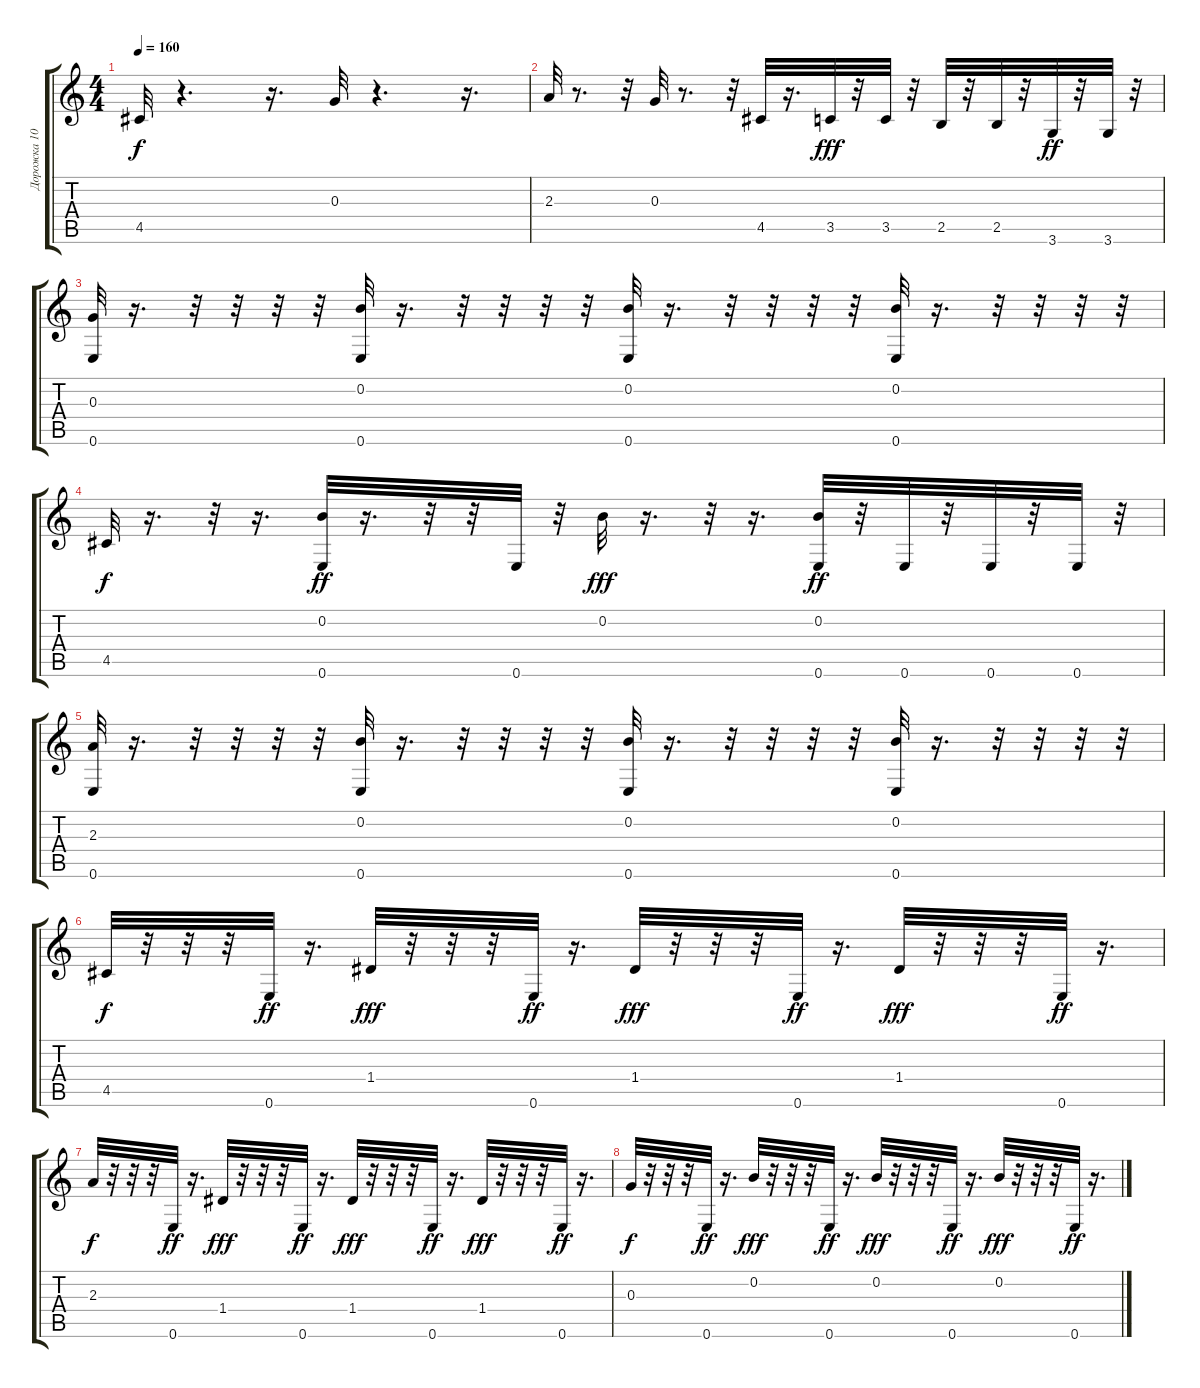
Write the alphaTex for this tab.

\track ("Дорожка 10" "Дорожка 10") {instrument acousticguitarnylon}
\staff {score tabs}
\tuning (E4 B3 G3 D3 A2 E2) {hide}
\ts (4 4)
\tempo 160
\clef g2
\ks c
4.5.32{dy f} r.4{d} r.16{d} 0.3.32 r.4{d} r.16{d} |
2.3.32 r.8{d} r.32 0.3.32 r.8{d} r.32 4.5.32 r.16{d} 3.5.32{dy fff} r.32 3.5.32 r.32 2.5.32 r.32 2.5.32 r.32 3.6.32{dy ff} r.32 3.6.32 r.32 |
(0.3 0.6).32 r.16{d} r.32 r.32 r.32 r.32 (0.2 0.6).32 r.16{d} r.32 r.32 r.32 r.32 (0.2 0.6).32 r.16{d} r.32 r.32 r.32 r.32 (0.2 0.6).32 r.16{d} r.32 r.32 r.32 r.32 |
4.5.32{dy f} r.16{d} r.32 r.16{d} (0.2 0.6).32{dy ff} r.16{d} r.32 r.32 0.6.32 r.32 0.2.32{dy fff} r.16{d} r.32 r.16{d} (0.2 0.6).32{dy ff} r.32 0.6.32 r.32 0.6.32 r.32 0.6.32 r.32 |
(2.3 0.6).32 r.16{d} r.32 r.32 r.32 r.32 (0.2 0.6).32 r.16{d} r.32 r.32 r.32 r.32 (0.2 0.6).32 r.16{d} r.32 r.32 r.32 r.32 (0.2 0.6).32 r.16{d} r.32 r.32 r.32 r.32 |
4.5.32{dy f} r.32 r.32 r.32 0.6.32{dy ff} r.16{d} 1.4.32{dy fff} r.32 r.32 r.32 0.6.32{dy ff} r.16{d} 1.4.32{dy fff} r.32 r.32 r.32 0.6.32{dy ff} r.16{d} 1.4.32{dy fff} r.32 r.32 r.32 0.6.32{dy ff} r.16{d} |
2.3.32{dy f} r.32 r.32 r.32 0.6.32{dy ff} r.16{d} 1.4.32{dy fff} r.32 r.32 r.32 0.6.32{dy ff} r.16{d} 1.4.32{dy fff} r.32 r.32 r.32 0.6.32{dy ff} r.16{d} 1.4.32{dy fff} r.32 r.32 r.32 0.6.32{dy ff} r.16{d} |
0.3.32{dy f} r.32 r.32 r.32 0.6.32{dy ff} r.16{d} 0.2.32{dy fff} r.32 r.32 r.32 0.6.32{dy ff} r.16{d} 0.2.32{dy fff} r.32 r.32 r.32 0.6.32{dy ff} r.16{d} 0.2.32{dy fff} r.32 r.32 r.32 0.6.32{dy ff} r.16{d}
